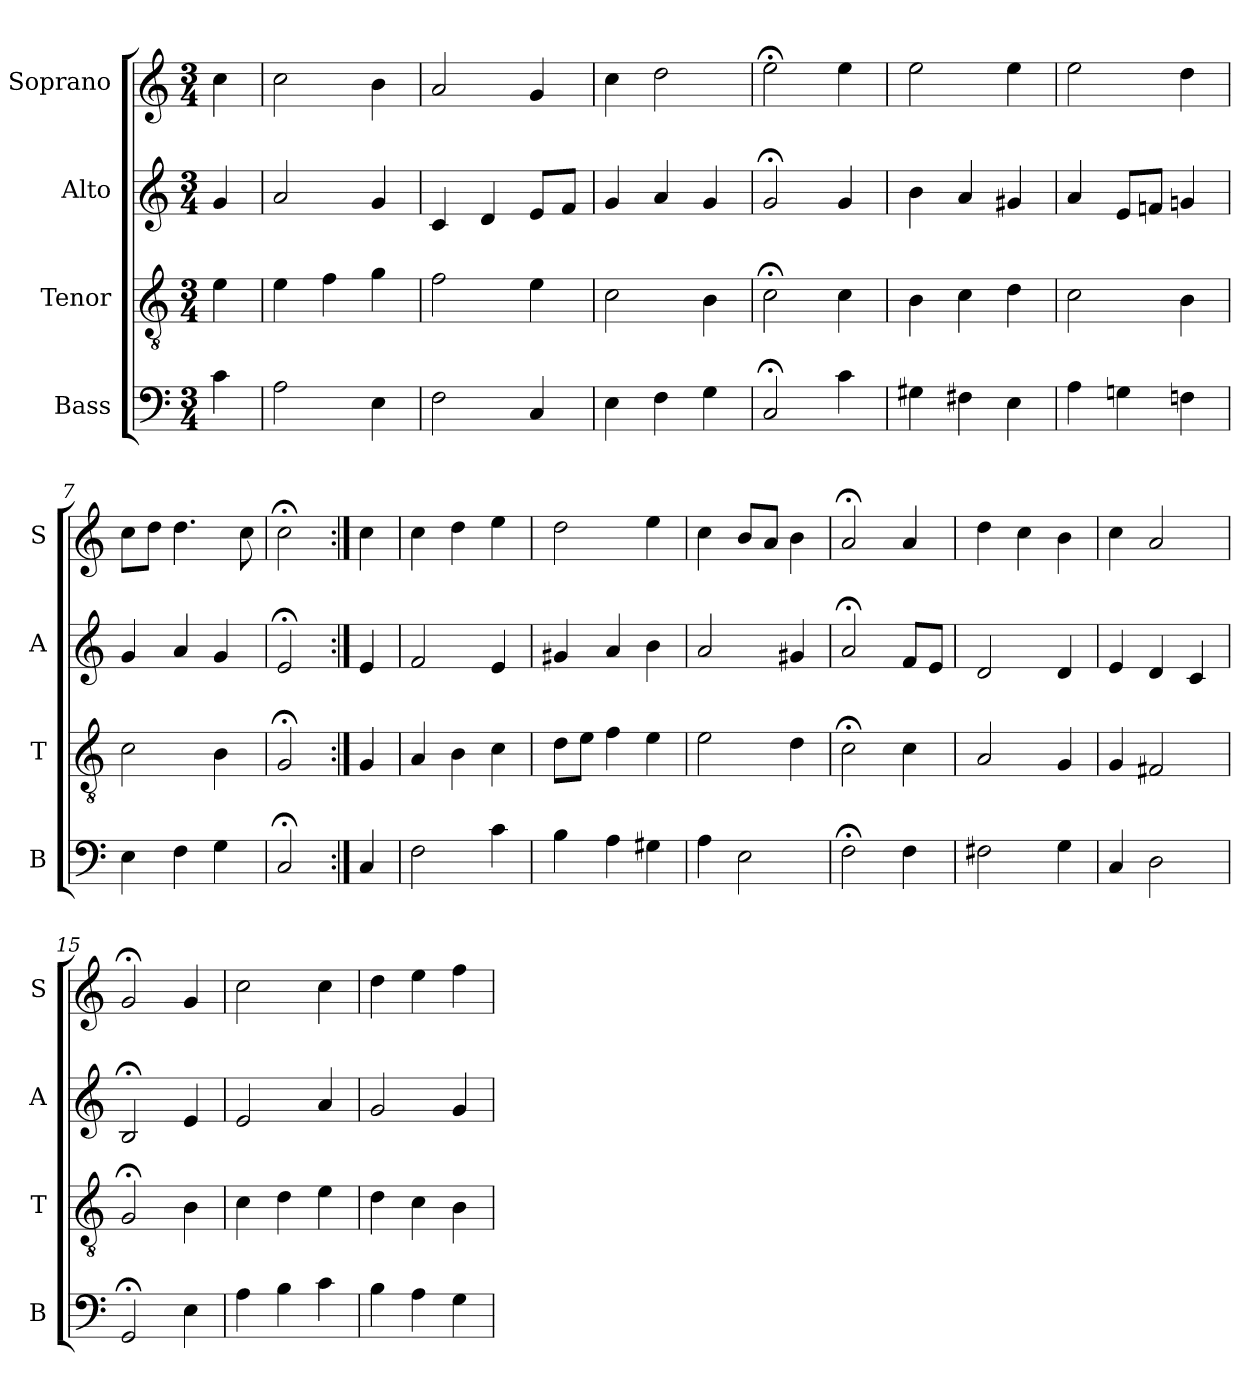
**kern	**kern	**kern	**kern
*part4	*part3	*part2	*part1
*staff4	*staff3	*staff2	*staff1
*I"Bass	*I"Tenor	*I"Alto	*I"Soprano
*I'B	*I'T	*I'A	*I'S
*clefF4	*clefGv2	*clefG2	*clefG2
*k[]	*k[]	*k[]	*k[]
*C:	*C:	*C:	*C:
*M3/4	*M3/4	*M3/4	*M3/4
*MM100	*MM100	*MM100	*MM100
=	=	=	=
4c	4e	4g	4cc
=1	=1	=1	=1
2A	4e	2a	2cc
.	4f	.	.
4E	4g	4g	4b
=2	=2	=2	=2
2F	2f	4c	2a
.	.	4d	.
4C	4e	8eL	4g
.	.	8fJ	.
=3	=3	=3	=3
4E	2c	4g	4cc
4F	.	4a	2dd
4G	4B	4g	.
=4	=4	=4	=4
2C;<	2c;<	2g;<	2ee;<
4c	4c	4g	4ee
=5	=5	=5	=5
4G#X	4B	4b	2ee
4F#X	4c	4a	.
4E	4d	4g#X	4ee
=6	=6	=6	=6
4A	2c	4a	2ee
4Gn	.	8eL	.
.	.	8fnJ	.
4Fn	4B	4gn	4dd
=7	=7	=7	=7
4E	2c	4g	8ccL
.	.	.	8ddJ
4F	.	4a	4.dd
4G	4B	4g	.
.	.	.	8cc
=8	=8	=8	=8
2C;<	2G;<	2e;<	2cc;<
=:|!	=:|!	=:|!	=:|!
4C	4G	4e	4cc
=9	=9	=9	=9
2Fi	4A	2f	4cc
.	4Bi	.	4dd
4ci	4ci	4e	4ee
=10	=10	=10	=10
4B	8dL	4g#X	2dd
.	8eJ	.	.
4A	4f	4a	.
4G#X	4e	4b	4ee
=11	=11	=11	=11
4A	2e	2a	4cc
2E	.	.	8bL
.	.	.	8aJ
.	4d	4g#X	4b
=12	=12	=12	=12
2F;<	2c;<	2a;<	2a;<
4F	4c	8fL	4a
.	.	8eJ	.
=13	=13	=13	=13
2F#X	2A	2d	4dd
.	.	.	4cc
4G	4G	4d	4b
=14	=14	=14	=14
4C	4G	4e	4cc
2D	2F#X	4d	2a
.	.	4c	.
=15	=15	=15	=15
2GG;<	2G;<	2B;<	2g;<
4E	4B	4e	4g
=16	=16	=16	=16
4A	4c	2e	2cc
4B	4d	.	.
4c	4e	4a	4cc
=17	=17	=17	=17
4B	4d	2g	4dd
4A	4c	.	4ee
4Gi	4Bi	4g	4ff
=	=	=	=
*-	*-	*-	*-
